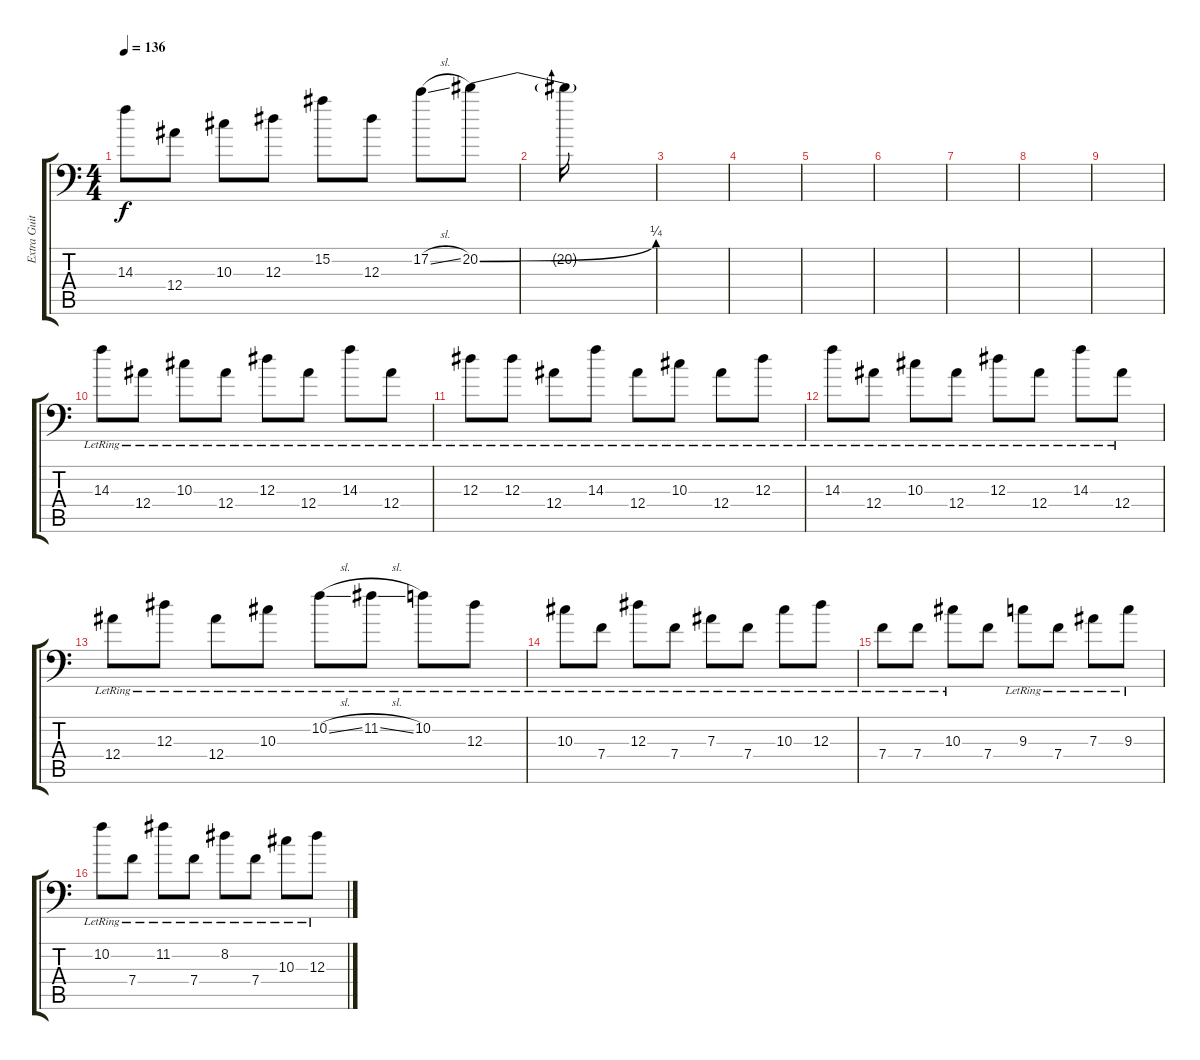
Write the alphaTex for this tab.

\track ("Extra Guitar" "Extra Guit") {instrument distortionguitar}
\staff {score tabs}
\tuning (C4 G3 Eb3 Bb2 F2 Bb1) {hide}
\ts (4 4)
\tempo 136
\clef f4
\ks c
14.3.8{dy f} 12.4.8 10.3.8 12.3.8 15.2.8 12.3.8 17.2{sl}.8 20.2{be (bend 0 0 60 1)}.8 |
20.2{t}.16 |
|
|
|
|
|
|
|
14.3{lr}.8 12.4{lr}.8 10.3{lr}.8 12.4{lr}.8 12.3{lr}.8 12.4{lr}.8 14.3{lr}.8 12.4{lr}.8 |
12.3{lr}.8 12.3{lr}.8 12.4{lr}.8 14.3{lr}.8 12.4{lr}.8 10.3{lr}.8 12.4{lr}.8 12.3{lr}.8 |
14.3{lr}.8 12.4{lr}.8 10.3{lr}.8 12.4{lr}.8 12.3{lr}.8 12.4{lr}.8 14.3{lr}.8 12.4{lr}.8 |
12.4{lr}.8 12.3{lr}.8 12.4{lr}.8 10.3{lr}.8 10.2{sl lr}.8 11.2{sl lr}.8 10.2{lr}.8 12.3{lr}.8 |
10.3{lr}.8 7.4{lr}.8 12.3{lr}.8 7.4{lr}.8 7.3{lr}.8 7.4{lr}.8 10.3{lr}.8 12.3{lr}.8 |
7.4{lr}.8 7.4{lr}.8 10.3{lr}.8 7.4.8 9.3{lr}.8 7.4{lr}.8 7.3{lr}.8 9.3{lr}.8 |
10.2{lr}.8 7.4{lr}.8 11.2{lr}.8 7.4{lr}.8 8.2{lr}.8 7.4{lr}.8 10.3{lr}.8 12.3{lr}.8
